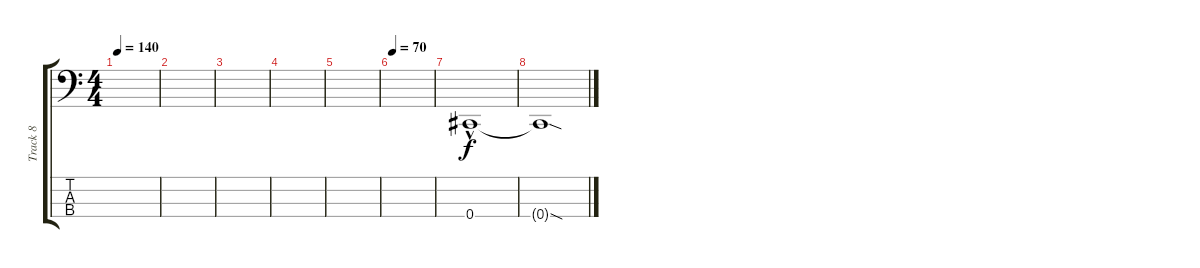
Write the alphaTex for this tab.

\track ("Track 8" "Track 8") {instrument electricbassfinger}
\staff {score tabs}
\tuning (G1 B1 G1 Db1) {hide}
\ts (4 4)
\tempo 140
\clef f4
\ks c
|
|
|
|
|
\tempo 70
|
0.4{hac}.1 |
0.4{sod t}.1{dy f}
